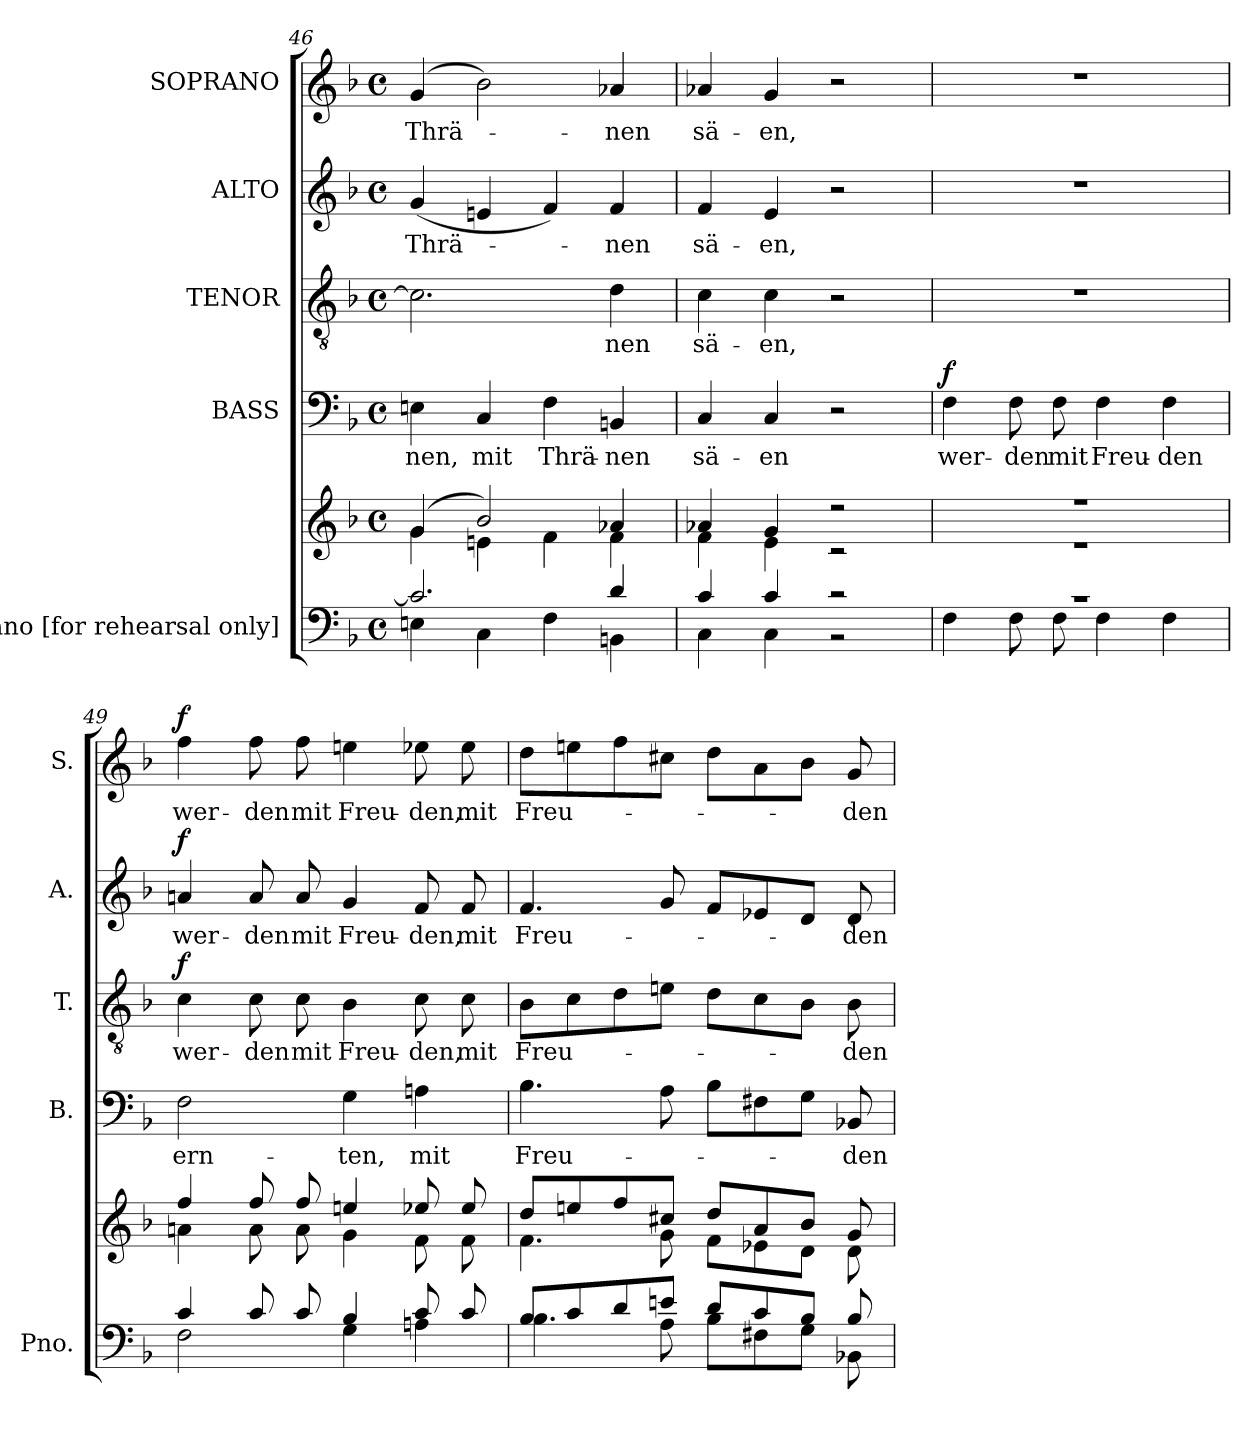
**kern	**kern	**kern	**text	**dynam	**kern	**text	**dynam	**kern	**text	**dynam	**kern	**text	**dynam
*part5	*part5	*part4	*part4	*part4	*part3	*part3	*part3	*part2	*part2	*part2	*part1	*part1	*part1
*staff6	*staff5	*staff4	*staff4	*staff4	*staff3	*staff3	*staff3	*staff2	*staff2	*staff2	*staff1	*staff1	*staff1
*I"Piano [for rehearsal only]	*	*I"BASS	*	*	*I"TENOR	*	*	*I"ALTO	*	*	*I"SOPRANO	*	*
*I'Pno.	*	*I'B.	*	*	*I'T.	*	*	*I'A.	*	*	*I'S.	*	*
*clefF4	*clefG2	*clefF4	*	*	*clefGv2	*	*	*clefG2	*	*	*clefG2	*	*
*	*	*	*	*	*ITrd7c12	*	*	*	*	*	*	*	*
*k[b-]	*k[b-]	*k[b-]	*	*	*k[b-]	*	*	*k[b-]	*	*	*k[b-]	*	*
*F:	*F:	*F:	*	*	*F:	*	*	*F:	*	*	*F:	*	*
*M4/4	*M4/4	*M4/4	*	*	*M4/4	*	*	*M4/4	*	*	*M4/4	*	*
*met(c)	*met(c)	*met(c)	*	*	*met(c)	*	*	*met(c)	*	*	*met(c)	*	*
=46	=46	=46	=46	=46	=46	=46	=46	=46	=46	=46	=46	=46	=46
*^	*^	*	*	*	*	*	*	*	*	*	*	*	*
!	!	!	!	!	!LO:LY:b:color=#000000	!	!	!	!	!	!	!	!	!	!
!	!	!	!	!	!	!	!	!	!	!	!LO:LY:b:color=#000000	!	!	!	!
!	!	!	!	!	!	!	!	!	!	!	!	!	!	!LO:LY:b:color=#000000	!
2.ci/]	4Eni\	(4gi/	4gi\	4Eni\	-nen,	.	2.Ci\]	.	.	(4gi/	Thrä-	.	(4gi/	Thrä-	.
!	!	!	!	!	!LO:LY:b:color=#000000	!	!	!	!	!	!	!	!	!	!
.	4Ci\	2b-i/)	4eni\	4Ci/	mit	.	.	.	.	4eni/	.	.	2b-i\)	.	.
!	!	!	!	!	!LO:LY:b:color=#000000	!	!	!	!	!	!	!	!	!	!
.	4Fi\	.	4fi\	4Fi\	Thrä-	.	.	.	.	4fi/)	.	.	.	.	.
!	!	!	!	!	!LO:LY:b:color=#000000	!	!	!	!	!	!	!	!	!	!
!	!	!	!	!	!	!	!	!LO:LY:b:color=#000000	!	!	!	!	!	!	!
!	!	!	!	!	!	!	!	!	!	!	!LO:LY:b:color=#000000	!	!	!	!
!	!	!	!	!	!	!	!	!	!	!	!	!	!	!LO:LY:b:color=#000000	!
4di/	4BBni\	4a-Xi/	4fi\	4BBni/	-nen	.	4Di\	-nen	.	4fi/	-nen	.	4a-Xi/	-nen	.
=47	=47	=47	=47	=47	=47	=47	=47	=47	=47	=47	=47	=47	=47	=47	=47
!	!	!	!	!	!LO:LY:b:color=#000000	!	!	!	!	!	!	!	!	!	!
!	!	!	!	!	!	!	!	!LO:LY:b:color=#000000	!	!	!	!	!	!	!
!	!	!	!	!	!	!	!	!	!	!	!LO:LY:b:color=#000000	!	!	!	!
!	!	!	!	!	!	!	!	!	!	!	!	!	!	!LO:LY:b:color=#000000	!
4ci/	4Ci\	4a-Xi/	4fi\	4Ci/	sä-	.	4Ci\	sä-	.	4fi/	sä-	.	4a-Xi/	sä-	.
!	!	!	!	!	!LO:LY:b:color=#000000	!	!	!	!	!	!	!	!	!	!
!	!	!	!	!	!	!	!	!LO:LY:b:color=#000000	!	!	!	!	!	!	!
!	!	!	!	!	!	!	!	!	!	!	!LO:LY:b:color=#000000	!	!	!	!
!	!	!	!	!	!	!	!	!	!	!	!	!	!	!LO:LY:b:color=#000000	!
4ci/	4Ci\	4gi/	4ei\	4Ci/	-en	.	4Ci\	-en,	.	4ei/	-en,	.	4gi/	-en,	.
2r	2r	2r	2r	2r	.	.	2r	.	.	2r	.	.	2r	.	.
=48	=48	=48	=48	=48	=48	=48	=48	=48	=48	=48	=48	=48	=48	=48	=48
!	!	!	!	!	!LO:LY:b:color=#000000	!	!	!	!	!	!	!	!	!	!
1r	4Fi\	1r	1r	4Fi\	wer-	f	1r	.	.	1r	.	.	1r	.	.
!	!	!	!	!	!LO:LY:b:color=#000000	!	!	!	!	!	!	!	!	!	!
.	8Fi\	.	.	8Fi\	-den	.	.	.	.	.	.	.	.	.	.
!	!	!	!	!	!LO:LY:b:color=#000000	!	!	!	!	!	!	!	!	!	!
.	8Fi\	.	.	8Fi\	mit	.	.	.	.	.	.	.	.	.	.
!	!	!	!	!	!LO:LY:b:color=#000000	!	!	!	!	!	!	!	!	!	!
.	4Fi\	.	.	4Fi\	Freu-	.	.	.	.	.	.	.	.	.	.
!	!	!	!	!	!LO:LY:b:color=#000000	!	!	!	!	!	!	!	!	!	!
.	4Fi\	.	.	4Fi\	-den	.	.	.	.	.	.	.	.	.	.
=49	=49	=49	=49	=49	=49	=49	=49	=49	=49	=49	=49	=49	=49	=49	=49
!	!	!	!	!	!LO:LY:b:color=#000000	!	!	!	!	!	!	!	!	!	!
!	!	!	!	!	!	!	!	!LO:LY:b:color=#000000	!	!	!	!	!	!	!
!	!	!	!	!	!	!	!	!	!	!	!LO:LY:b:color=#000000	!	!	!	!
!	!	!	!	!	!	!	!	!	!	!	!	!	!	!LO:LY:b:color=#000000	!
4ci/	2Fi\	4ffi/	4ani\	2Fi\	ern-	.	4Ci\	wer-	f	4ani/	wer-	f	4ffi\	wer-	f
!	!	!	!	!	!	!	!	!LO:LY:b:color=#000000	!	!	!	!	!	!	!
!	!	!	!	!	!	!	!	!	!	!	!LO:LY:b:color=#000000	!	!	!	!
!	!	!	!	!	!	!	!	!	!	!	!	!	!	!LO:LY:b:color=#000000	!
8ci/	.	8ffi/	8ai\	.	.	.	8Ci\	-den	.	8ai/	-den	.	8ffi\	-den	.
!	!	!	!	!	!	!	!	!LO:LY:b:color=#000000	!	!	!	!	!	!	!
!	!	!	!	!	!	!	!	!	!	!	!LO:LY:b:color=#000000	!	!	!	!
!	!	!	!	!	!	!	!	!	!	!	!	!	!	!LO:LY:b:color=#000000	!
8ci/	.	8ffi/	8ai\	.	.	.	8Ci\	mit	.	8ai/	mit	.	8ffi\	mit	.
!	!	!	!	!	!LO:LY:b:color=#000000	!	!	!	!	!	!	!	!	!	!
!	!	!	!	!	!	!	!	!LO:LY:b:color=#000000	!	!	!	!	!	!	!
!	!	!	!	!	!	!	!	!	!	!	!LO:LY:b:color=#000000	!	!	!	!
!	!	!	!	!	!	!	!	!	!	!	!	!	!	!LO:LY:b:color=#000000	!
4B-i/	4Gi\	4eeni/	4gi\	4Gi\	-ten,	.	4BB-i\	Freu-	.	4gi/	Freu-	.	4eeni\	Freu-	.
!	!	!	!	!	!LO:LY:b:color=#000000	!	!	!	!	!	!	!	!	!	!
!	!	!	!	!	!	!	!	!LO:LY:b:color=#000000	!	!	!	!	!	!	!
!	!	!	!	!	!	!	!	!	!	!	!LO:LY:b:color=#000000	!	!	!	!
!	!	!	!	!	!	!	!	!	!	!	!	!	!	!LO:LY:b:color=#000000	!
8ci/	4Ani\	8ee-Xi/	8fi\	4Ani\	mit	.	8Ci\	-den,	.	8fi/	-den,	.	8ee-Xi\	-den,	.
!	!	!	!	!	!	!	!	!LO:LY:b:color=#000000	!	!	!	!	!	!	!
!	!	!	!	!	!	!	!	!	!	!	!LO:LY:b:color=#000000	!	!	!	!
!	!	!	!	!	!	!	!	!	!	!	!	!	!	!LO:LY:b:color=#000000	!
8ci/	.	8ee-i/	8fi\	.	.	.	8Ci\	mit	.	8fi/	mit	.	8ee-i\	mit	.
!!LO:PB:g=z
=50	=50	=50	=50	=50	=50	=50	=50	=50	=50	=50	=50	=50	=50	=50	=50
!	!	!	!	!	!LO:LY:b:color=#000000	!	!	!	!	!	!	!	!	!	!
!	!	!	!	!	!	!	!	!LO:LY:b:color=#000000	!	!	!	!	!	!	!
!	!	!	!	!	!	!	!	!	!	!	!LO:LY:b:color=#000000	!	!	!	!
!	!	!	!	!	!	!	!	!	!	!	!	!	!	!LO:LY:b:color=#000000	!
8B-i/L	4.B-i\	8ddi/L	4.fi\	4.B-i\	Freu-	.	8BB-i\L	Freu-	.	4.fi/	Freu-	.	8ddi\L	Freu-	.
8ci/	.	8eeni/	.	.	.	.	8Ci\	.	.	.	.	.	8eeni\	.	.
8di/	.	8ffi/	.	.	.	.	8Di\	.	.	.	.	.	8ffi\	.	.
8eni/J	8Ai\	8cc#Xi/J	8gi\	8Ai\	.	.	8Eni\J	.	.	8gi/	.	.	8cc#Xi\J	.	.
8di/L	8B-i\L	8ddi/L	8fi\L	8B-i\L	.	.	8Di\L	.	.	8fi/L	.	.	8ddi\L	.	.
8ci/	8F#Xi\	8ai/	8e-Xi\	8F#Xi\	.	.	8Ci\	.	.	8e-Xi/	.	.	8ai\	.	.
8B-i/J	8Gi\J	8b-i/J	8di\J	8Gi\J	.	.	8BB-i\J	.	.	8di/J	.	.	8b-i\J	.	.
!	!	!	!	!	!LO:LY:b:color=#000000	!	!	!	!	!	!	!	!	!	!
!	!	!	!	!	!	!	!	!LO:LY:b:color=#000000	!	!	!	!	!	!	!
!	!	!	!	!	!	!	!	!	!	!	!LO:LY:b:color=#000000	!	!	!	!
!	!	!	!	!	!	!	!	!	!	!	!	!	!	!LO:LY:b:color=#000000	!
8B-i/	8BB-Xi\	8gi/	8di\	8BB-Xi/	-den	.	8BB-i\	-den	.	8di/	-den	.	8gi/	-den	.
*v	*v	*	*	*	*	*	*	*	*	*	*	*	*	*	*
*	*v	*v	*	*	*	*	*	*	*	*	*	*	*	*
=	=	=	=	=	=	=	=	=	=	=	=	=	=
*-	*-	*-	*-	*-	*-	*-	*-	*-	*-	*-	*-	*-	*-
